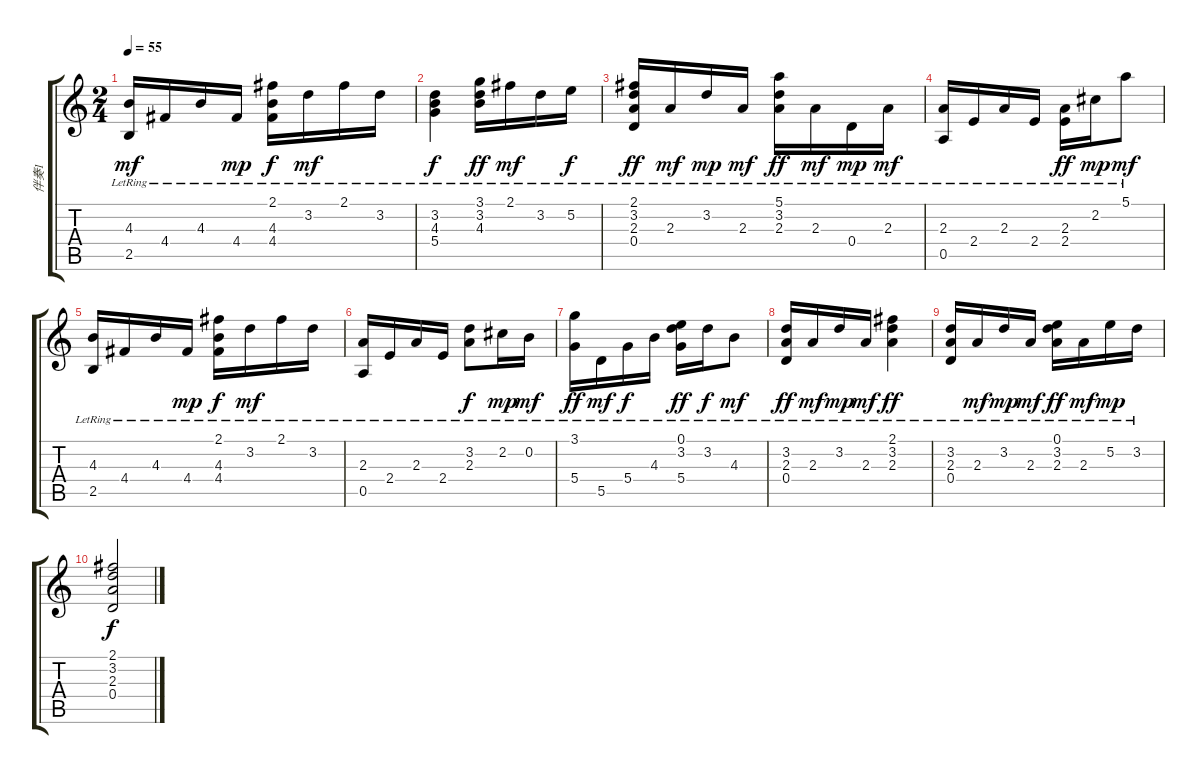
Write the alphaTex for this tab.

\track ("伴奏1" "伴奏1") {instrument acousticguitarnylon}
\staff {score tabs}
\tuning (E4 B3 G3 D3 A2 E2) {hide}
\ts (2 4)
\tempo 55
\clef g2
\ks c
(4.3{lr} 2.5{lr}).16{dy mf} 4.4{lr}.16 4.3{lr}.16 4.4{lr}.16{dy mp} (2.1{lr} 4.3{lr} 4.4{lr}).16{dy f} 3.2{lr}.16{dy mf} 2.1{lr}.16 3.2{lr}.16 |
(3.2{lr} 4.3{lr} 5.4{lr}).4{dy f} (3.1{lr} 3.2{lr} 4.3{lr}).16{dy ff} 2.1{lr}.16{dy mf} 3.2{lr}.16 5.2{lr}.16{dy f} |
(2.1 3.2{lr} 2.3{lr} 0.4).16{dy ff} 2.3{lr}.16{dy mf} 3.2{lr}.16{dy mp} 2.3{lr}.16{dy mf} (5.1{lr} 3.2{lr} 2.3{lr}).16{dy ff} 2.3{lr}.16{dy mf} 0.4{lr}.16{dy mp} 2.3{lr}.16{dy mf} |
(2.3{lr} 0.5{lr}).16 2.4{lr}.16 2.3{lr}.16 2.4{lr}.16 (2.3{lr} 2.4{lr}).16{dy ff} 2.2{lr}.16{dy mp} 5.1{lr}.8{dy mf} |
(4.3{lr} 2.5{lr}).16 4.4{lr}.16 4.3{lr}.16 4.4{lr}.16{dy mp} (2.1{lr} 4.3{lr} 4.4{lr}).16{dy f} 3.2{lr}.16{dy mf} 2.1{lr}.16 3.2{lr}.16 |
(2.3{lr} 0.5{lr}).16 2.4{lr}.16 2.3{lr}.16 2.4{lr}.16 (3.2{lr} 2.3{lr}).8{dy f} 2.2{lr}.16{dy mp} 0.2{lr}.16{dy mf} |
(3.1{lr} 5.4{lr}).16{dy ff} 5.5{lr}.16{dy mf} 5.4{lr}.16{dy f} 4.3{lr}.16 (0.1{lr} 3.2{lr} 5.4{lr}).16{dy ff} 3.2{lr}.16{dy f} 4.3{lr}.8{dy mf} |
(3.2{lr} 2.3{lr} 0.4{lr}).16{dy ff} 2.3{lr}.16{dy mf} 3.2{lr}.16{dy mp} 2.3{lr}.16{dy mf} (2.1{lr} 3.2{lr} 2.3{lr}).4{dy ff} |
(3.2{lr} 2.3{lr} 0.4{lr}).16 2.3{lr}.16{dy mf} 3.2{lr}.16{dy mp} 2.3{lr}.16{dy mf} (0.1{lr} 3.2{lr} 2.3{lr}).16{dy ff} 2.3{lr}.16{dy mf} 5.2{lr}.16{dy mp} 3.2{lr}.16 |
(2.1 3.2 2.3 0.4).2{dy f}
